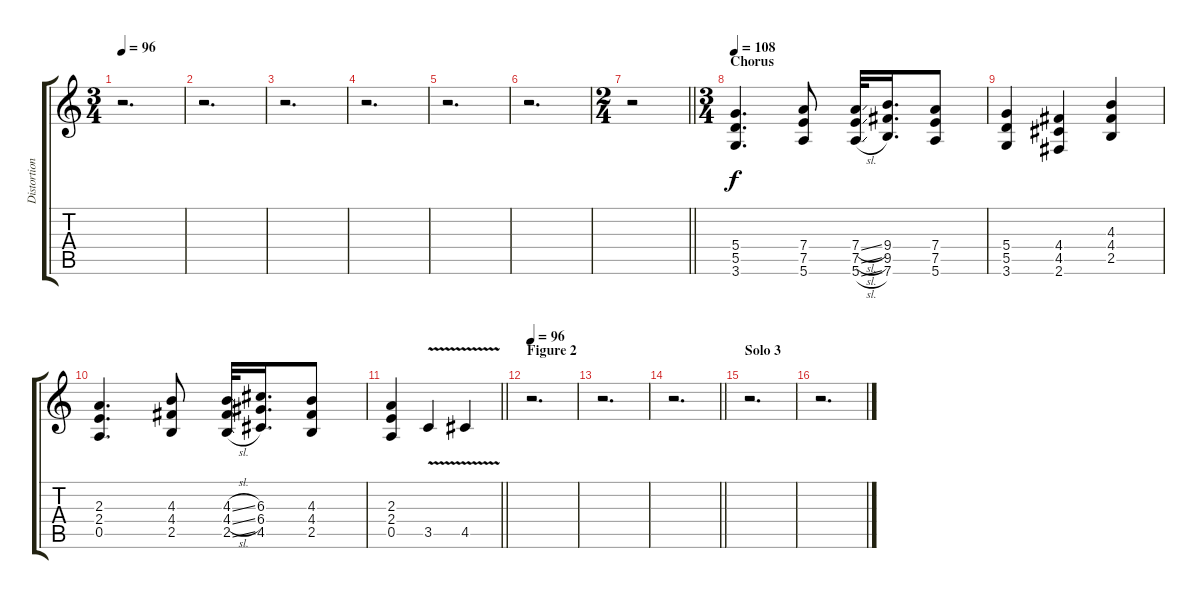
\track ("Distortion Guitar \"Kirk Hammet\"" "Distortion") {instrument distortionguitar}
\staff {score tabs}
\tuning (E4 B3 G3 D3 A2 E2) {hide}
\ts (3 4)
\tempo 96
\clef g2
\ks c
r.2{d dy f} |
r.2{d} |
r.2{d} |
r.2{d} |
r.2{d} |
r.2{d} |
\ts (2 4)
\barLineRight lightlight
r.2 |
\ts (3 4)
\section ("" "Chorus")
\tempo 108
(5.4 5.5 3.6).4{d} (7.4 7.5 5.6).8 (7.4{sl} 7.5{sl} 5.6{sl}).32 (9.4 9.5 7.6).16{d} (7.4 7.5 5.6).8 |
(5.4 5.5 3.6).4 (4.4 4.5 2.6).4 (4.3 4.4 2.5).4 |
(2.3 2.4 0.5).4{d} (4.3 4.4 2.5).8 (4.3{sl} 4.4{sl} 2.5{sl}).32 (6.3 6.4 4.5).16{d} (4.3 4.4 2.5).8 |
\barLineRight lightlight
(2.3 2.4 0.5).4 3.5{v}.4 4.5{v}.4 |
\section ("" "Figure 2")
\tempo 96
r.2{d} |
r.2{d} |
\barLineRight lightlight
r.2{d} |
\section ("" "Solo 3")
r.2{d} |
r.2{d}
